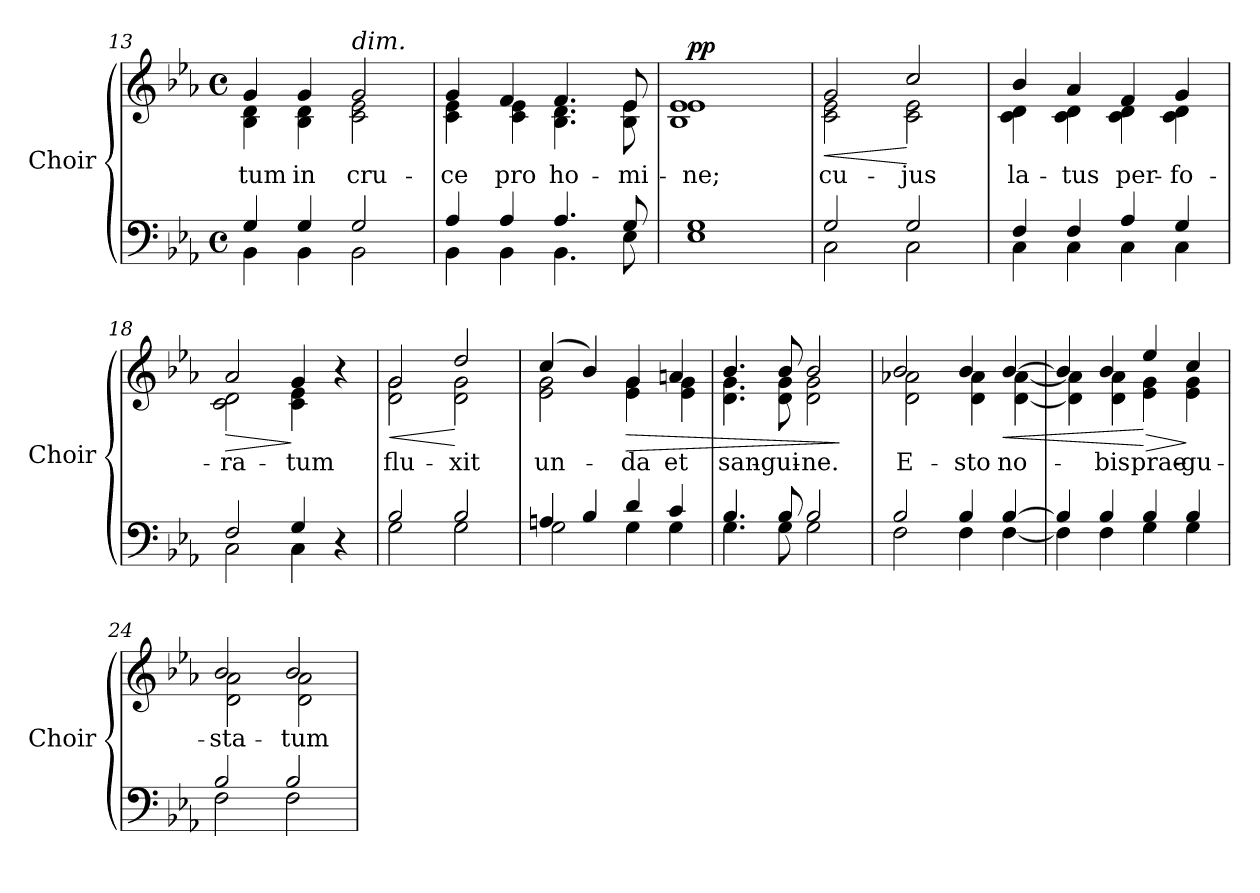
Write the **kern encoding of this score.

**kern	**kern	**text	**dynam
*part1	*part1	*part1	*part1
*staff2	*staff1	*staff1	*staff1/2
*I"Choir	*	*	*
*I'Choir	*	*	*
!!LO:LB:g=z
*clefF4	*clefG2	*	*
*k[b-e-a-]	*k[b-e-a-]	*	*
*E-:	*E-:	*	*
*M4/4	*M4/4	*	*
*met(c)	*met(c)	*	*
=13	=13	=13	=13
*^	*	*	*
!	!	!	!LO:LY:b:color=#000000	!
*	*	*^	*	*
4Gi/	4BB-i\	4gi/	4B-i\ 4di	-tum	.
!	!	!	!	!LO:LY:b:color=#000000	!
4Gi/	4BB-i\	4gi/	4B-i\ 4di	in	.
!	!	!LO:TX:a:i:t=dim.	!	!	!
!	!	!	!	!LO:LY:b:color=#000000	!
2Gi/	2BB-i\	2gi/	2ci\ 2e-i	cru-	.
=14	=14	=14	=14	=14	=14
!	!	!	!	!LO:LY:b:color=#000000	!
4A-i/	4BB-i\	4gi/	4ci\ 4e-i	-ce	.
!	!	!	!	!LO:LY:b:color=#000000	!
4A-i/	4BB-i\	4fi/	4ci\ 4e-i	pro	.
!	!	!	!	!LO:LY:b:color=#000000	!
4.A-i/	4.BB-i\	4.fi/	4.B-i\ 4.di	ho-	.
!	!	!	!	!LO:LY:b:color=#000000	!
8Gi/	8E-i\	8e-i/	8B-i\ 8e-i	-mi-	.
=15	=15	=15	=15	=15	=15
!	!	!	!	!LO:LY:b:color=#000000	!
1Gi	1E-i	1e-i	1B-i 1e-i	-ne;	pp
=16	=16	=16	=16	=16	=16
!	!	!	!	!LO:LY:b:color=#000000	!LO:HP:b
2Gi/	2Ci\	2gi/	2ci\ 2e-i	cu-	<
!	!	!	!	!LO:LY:b:color=#000000	!
2Gi/	2Ci\	2cci/	2ci\ 2e-i	-jus	[
=17	=17	=17	=17	=17	=17
!	!	!	!	!LO:LY:b:color=#000000	!
4Fi/	4Ci\	4b-i/	4ci\ 4di	la-	.
!	!	!	!	!LO:LY:b:color=#000000	!
4Fi/	4Ci\	4a-i/	4ci\ 4di	-tus	.
!	!	!	!	!LO:LY:b:color=#000000	!
4A-i/	4Ci\	4fi/	4ci\ 4di	per-	.
!	!	!	!	!LO:LY:b:color=#000000	!
4Gi/	4Ci\	4gi/	4ci\ 4di	-fo-	.
=18	=18	=18	=18	=18	=18
!	!	!	!	!LO:LY:b:color=#000000	!LO:HP:b
2Fi/	2Ci\	2a-i/	2ci\ 2di	-ra-	>
!	!	!	!	!LO:LY:b:color=#000000	!
4Gi/	4Ci\	4gi/	4ci\ 4e-i	-tum	]
4r	4ryy	4r	4ryy	.	.
!!LO:LB:g=z	!!
=19	=19	=19	=19	=19	=19
!	!	!	!	!LO:LY:b:color=#000000	!LO:HP:b
2B-i/	2Gi\	2gi/	2di\ 2gi	flu-	<
!	!	!	!	!LO:LY:b:color=#000000	!
2B-i/	2Gi\	2ddi/	2di\ 2gi	-xit	[
=20	=20	=20	=20	=20	=20
!	!	!	!	!LO:LY:b:color=#000000	!
4Ani/	2Gi\	(4cci/	2e-i\ 2gi	un-	.
4B-i/	.	4b-i/)	.	.	.
!	!	!	!	!LO:LY:b:color=#000000	!LO:HP:b
4di/	4Gi\	4gi/	4e-i\ 4gi	-da	>
!	!	!	!	!LO:LY:b:color=#000000	!
4ci/	4Gi\	4ani/	4e-i\ 4gi	et	.
=21	=21	=21	=21	=21	=21
!	!	!	!	!LO:LY:b:color=#000000	!
4.B-i/	4.Gi\	4.b-i/	4.di\ 4.gi	san-	.
!	!	!	!	!LO:LY:b:color=#000000	!
8B-i/	8Gi\	8b-i/	8di\ 8gi	-gui-	.
!	!	!	!	!LO:LY:b:color=#000000	!
2B-i/	2Gi\	2b-i/	2di\ 2gi	-ne.	.
*v	*v	*	*	*	*
*	*v	*v	*	*
.	.	.	]
=22	=22	=22	=22
*^	*	*	*
!	!	!	!LO:LY:b:color=#000000	!
*	*	*^	*	*
2B-i/	2Fi\	2b-i/	2di\ 2a-Xi	E-	.
!	!	!	!	!LO:LY:b:color=#000000	!
4B-i/	4Fi\	4b-i/	4di\ 4a-i	-sto	.
!	!	!	!	!LO:LY:b:color=#000000	!LO:HP:b
[4B-i/	[4Fi\	[4b-i/	[4di\ [4a-i	no-	<
=23	=23	=23	=23	=23	=23
4B-i/]	4Fi\]	4b-i/]	4di\] 4a-i]	.	.
!	!	!	!	!LO:LY:b:color=#000000	!
4B-i/	4Fi\	4b-i/	4di\ 4a-i	-bis	.
!	!	!	!	!LO:LY:b:color=#000000	!LO:HP:n=1:b
4B-i/	4Gi\	4ee-i/	4e-i\ 4gi	prae-	[ >
!	!	!	!	!LO:LY:b:color=#000000	!
4B-i/	4Gi\	4cci/	4e-i\ 4gi	-gu-	]
=24	=24	=24	=24	=24	=24
!	!	!	!	!LO:LY:b:color=#000000	!
2B-i/	2Fi\	2b-i/	2di\ 2a-i	-sta-	.
!	!	!	!	!LO:LY:b:color=#000000	!
2B-i/	2Fi\	2b-i/	2di\ 2a-i	-tum	.
*v	*v	*	*	*	*
*	*v	*v	*	*
=	=	=	=
*-	*-	*-	*-
